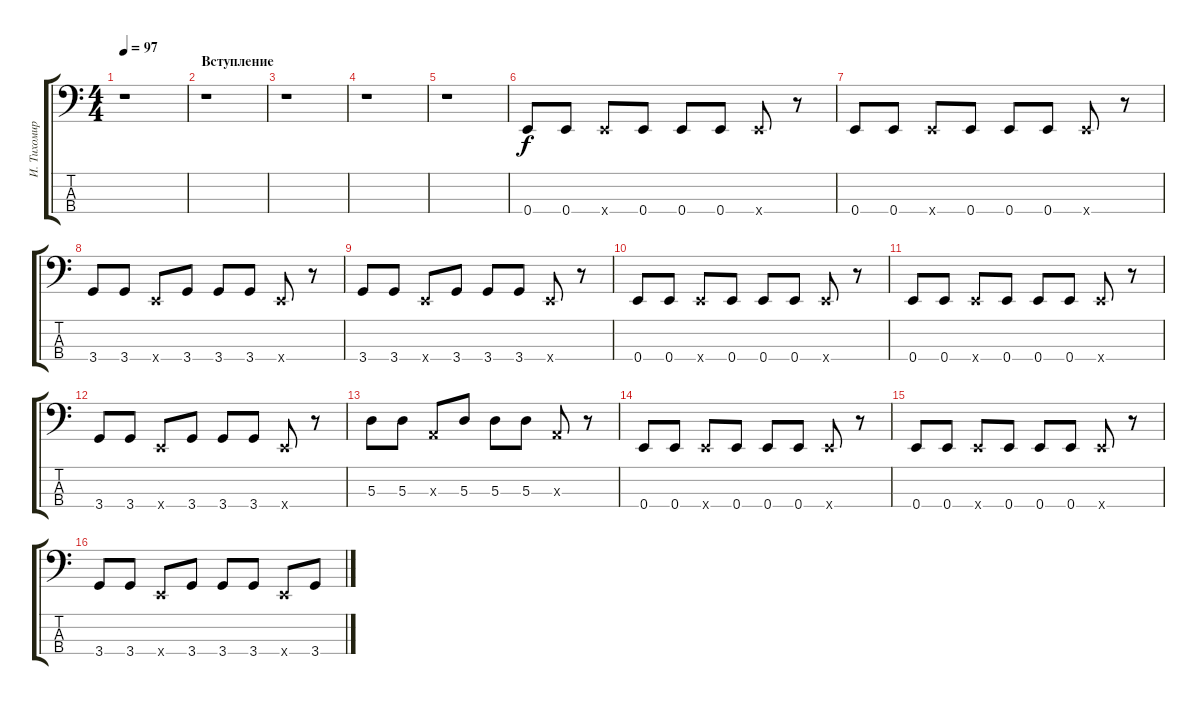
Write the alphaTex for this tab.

\track ("И. Тихомиров" "И. Тихомир") {instrument electricbassfinger}
\staff {score tabs}
\tuning (G2 D2 A1 E1) {hide}
\ts (4 4)
\tempo 97
\clef f4
\ks c
r.1{dy f instrument electricbassfinger} |
\section ("" "Вступление")
r.1 |
r.1 |
r.1 |
r.1 |
0.4.8 0.4.8 0.4{x}.8 0.4.8 0.4.8 0.4.8 0.4{x}.8 r.8 |
0.4.8 0.4.8 0.4{x}.8 0.4.8 0.4.8 0.4.8 0.4{x}.8 r.8 |
3.4.8 3.4.8 0.4{x}.8 3.4.8 3.4.8 3.4.8 0.4{x}.8 r.8 |
3.4.8 3.4.8 0.4{x}.8 3.4.8 3.4.8 3.4.8 0.4{x}.8 r.8 |
0.4.8 0.4.8 0.4{x}.8 0.4.8 0.4.8 0.4.8 0.4{x}.8 r.8 |
0.4.8 0.4.8 0.4{x}.8 0.4.8 0.4.8 0.4.8 0.4{x}.8 r.8 |
3.4.8 3.4.8 0.4{x}.8 3.4.8 3.4.8 3.4.8 0.4{x}.8 r.8 |
5.3.8 5.3.8 0.3{x}.8 5.3.8 5.3.8 5.3.8 0.3{x}.8 r.8 |
0.4.8 0.4.8 0.4{x}.8 0.4.8 0.4.8 0.4.8 0.4{x}.8 r.8 |
0.4.8 0.4.8 0.4{x}.8 0.4.8 0.4.8 0.4.8 0.4{x}.8 r.8 |
3.4.8 3.4.8 0.4{x}.8 3.4.8 3.4.8 3.4.8 0.4{x}.8 3.4.8
